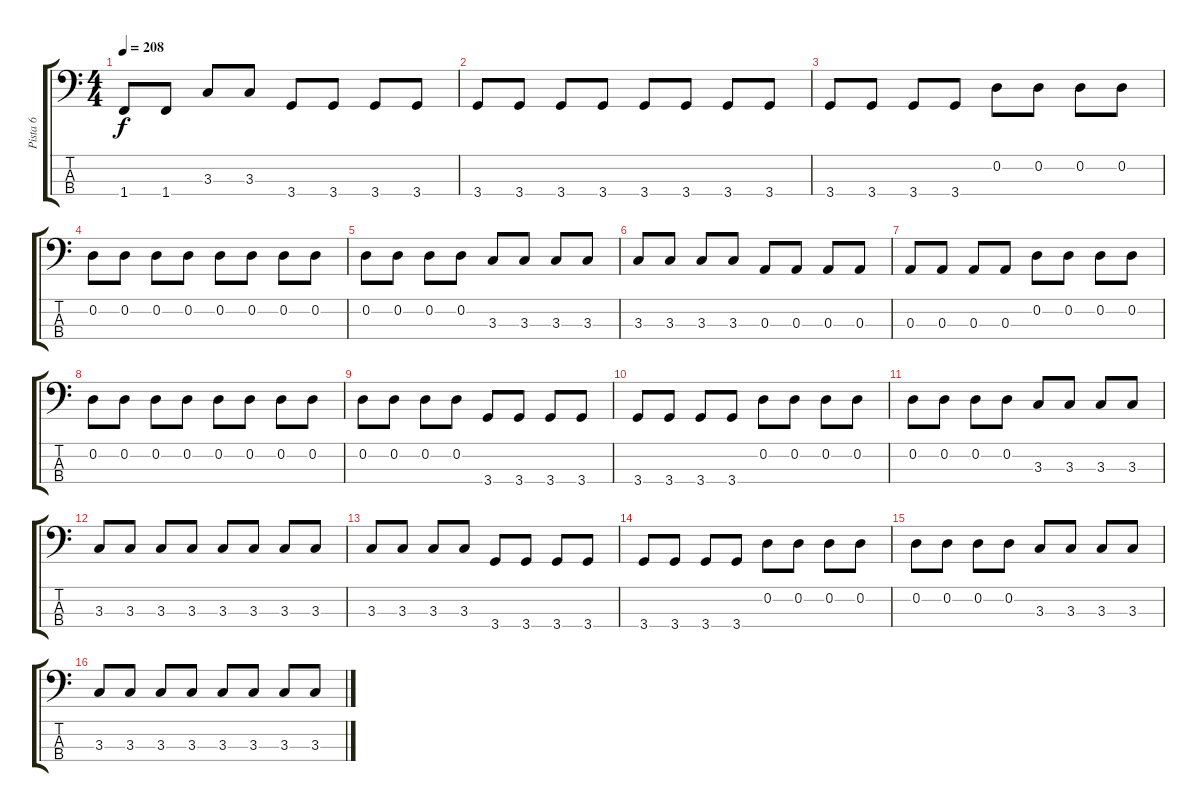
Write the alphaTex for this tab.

\track ("Pista 6" "Pista 6") {instrument fretlessbass}
\staff {score tabs}
\tuning (G2 D2 A1 E1) {hide}
\ts (4 4)
\tempo 208
\clef f4
\ks c
1.4.8{dy f} 1.4.8 3.3.8 3.3.8 3.4.8 3.4.8 3.4.8 3.4.8 |
3.4.8 3.4.8 3.4.8 3.4.8 3.4.8 3.4.8 3.4.8 3.4.8 |
3.4.8 3.4.8 3.4.8 3.4.8 0.2.8 0.2.8 0.2.8 0.2.8 |
0.2.8 0.2.8 0.2.8 0.2.8 0.2.8 0.2.8 0.2.8 0.2.8 |
0.2.8 0.2.8 0.2.8 0.2.8 3.3.8 3.3.8 3.3.8 3.3.8 |
3.3.8 3.3.8 3.3.8 3.3.8 0.3.8 0.3.8 0.3.8 0.3.8 |
0.3.8 0.3.8 0.3.8 0.3.8 0.2.8 0.2.8 0.2.8 0.2.8 |
0.2.8 0.2.8 0.2.8 0.2.8 0.2.8 0.2.8 0.2.8 0.2.8 |
0.2.8 0.2.8 0.2.8 0.2.8 3.4.8 3.4.8 3.4.8 3.4.8 |
3.4.8 3.4.8 3.4.8 3.4.8 0.2.8 0.2.8 0.2.8 0.2.8 |
0.2.8 0.2.8 0.2.8 0.2.8 3.3.8 3.3.8 3.3.8 3.3.8 |
3.3.8 3.3.8 3.3.8 3.3.8 3.3.8 3.3.8 3.3.8 3.3.8 |
3.3.8 3.3.8 3.3.8 3.3.8 3.4.8 3.4.8 3.4.8 3.4.8 |
3.4.8 3.4.8 3.4.8 3.4.8 0.2.8 0.2.8 0.2.8 0.2.8 |
0.2.8 0.2.8 0.2.8 0.2.8 3.3.8 3.3.8 3.3.8 3.3.8 |
3.3.8 3.3.8 3.3.8 3.3.8 3.3.8 3.3.8 3.3.8 3.3.8
